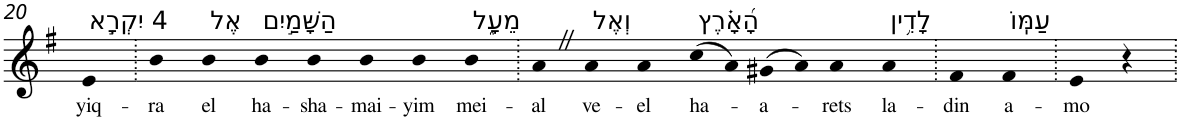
**kern	**text
*part1	*part1
*staff1	*staff1
*I"Piano	*
*I'Pno	*
!!LO:PB:g=z
*clefG2	*
*k[f#]	*
*G:	*
=20	=20
!LO:TX:a:t=4 יִקְרָ֣א	!
!	!LO:LY:b
4e	yiq-
=21.	=21.
!	!LO:LY:b
4b	-ra
!LO:TX:a:t=אֶל	!
!	!LO:LY:b
4b	el
!LO:TX:a:t=הַשָּׁמַ֣יִם	!
!	!LO:LY:b
4b	ha-
!	!LO:LY:b
4b	-sha-
!	!LO:LY:b
4b	-mai-
!	!LO:LY:b
4b	-yim
!LO:TX:a:t=מֵעָ֑ל	!
!	!LO:LY:b
4b	mei-
=22.	=22.
!	!LO:LY:b
4aZ	-al
!LO:TX:a:t=וְאֶל	!
!	!LO:LY:b
4a	ve-
!	!LO:LY:b
4a	-el
!LO:TX:a:t=הָ֝אָ֗רֶץ	!
!	!LO:LY:b
(>8cc	ha-
8a)	.
!	!LO:LY:b
(>8g#X	-a-
8a)	.
!	!LO:LY:b
4a	-rets
!LO:TX:a:t=לָדִ֥ין	!
!	!LO:LY:b
4a	la-
=23.	=23.
!	!LO:LY:b
4f#	-din
!LO:TX:a:t=עַמּֽוֹ	!
!	!LO:LY:b
4f#	a-
=24.	=24.
!	!LO:LY:b
4e	-mo
4r	.
=.	=.
*-	*-
